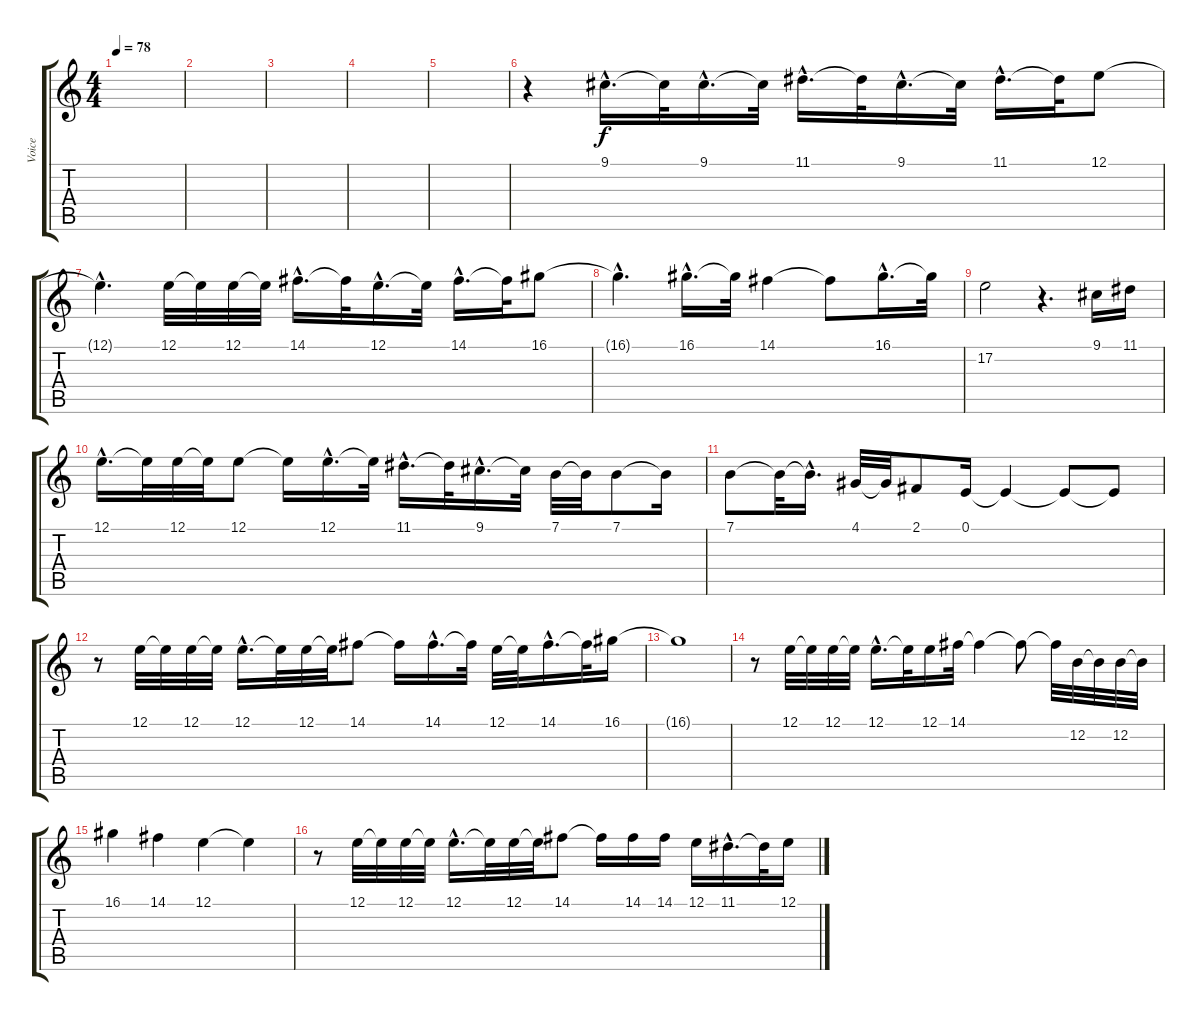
\track ("Voice" "Voice") {instrument voiceoohs}
\staff {score tabs}
\tuning (E4 B3 G3 D3 A2 E2) {hide}
\ts (4 4)
\tempo 78
\clef g2
\ks c
|
|
|
|
|
r.4 9.1{hac}.16{d} 9.1{t}.32 9.1{hac}.16{d} 9.1{t}.32 11.1{hac}.16{d} 11.1{t}.32 9.1{hac}.16{d} 9.1{t}.32 11.1{hac}.16{d} 11.1{t}.32 12.1.8 |
12.1{hac t}.4{d} 12.1.32 12.1{t}.32 12.1.32 12.1{t}.32 14.1{hac}.16{d} 14.1{t}.32 12.1{hac}.16{d} 12.1{t}.32 14.1{hac}.16{d} 14.1{t}.32 16.1.8 |
16.1{hac t}.4{d} 16.1{hac}.16{d} 16.1{t}.32 14.1.4 14.1{t}.8 16.1{hac}.16{d} 16.1{t}.32 |
17.2.2 r.4{d} 9.1.16 11.1.16 |
12.1{hac}.16{d} 12.1{t}.32 12.1.32 12.1{t}.32 12.1.8 12.1{t}.16 12.1{hac}.16{d} 12.1{t}.32 11.1{hac}.16{d} 11.1{t}.32 9.1{hac}.16{d} 9.1{t}.32 7.1.32 7.1{t}.32 7.1.8 7.1{t}.16 |
7.1.8 7.1{t}.32 7.1{hac t}.16{d} 4.1.32 4.1{t}.32 2.1.8 0.1.16 0.1{t}.4 0.1{t}.8 0.1{t}.8 |
r.8 12.1.32 12.1{t}.32 12.1.32 12.1{t}.32 12.1{hac}.16{d} 12.1{t}.32 12.1.32 12.1{t}.32 14.1.8 14.1{t}.16 14.1{hac}.16{d} 14.1{t}.32 12.1.32 12.1{t}.32 14.1{hac}.16{d} 14.1{t}.32 16.1.16 |
16.1{t}.1 |
r.8 12.1.32 12.1{t}.32 12.1.32 12.1{t}.32 12.1{hac}.16{d} 12.1{t}.32 12.1.16 14.1.32 14.1{t}.4 14.1{t}.8 14.1{t}.32 12.2.32 12.2{t}.32 12.2.32 12.2{t}.32 |
16.1.4 14.1.4 12.1.4 12.1{t}.4 |
r.8 12.1.32 12.1{t}.32 12.1.32 12.1{t}.32 12.1{hac}.16{d} 12.1{t}.32 12.1.32 12.1{t}.32 14.1.8 14.1{t}.16 14.1.16 14.1.16 12.1.16 11.1{hac}.16{d} 11.1{t}.32 12.1.16
